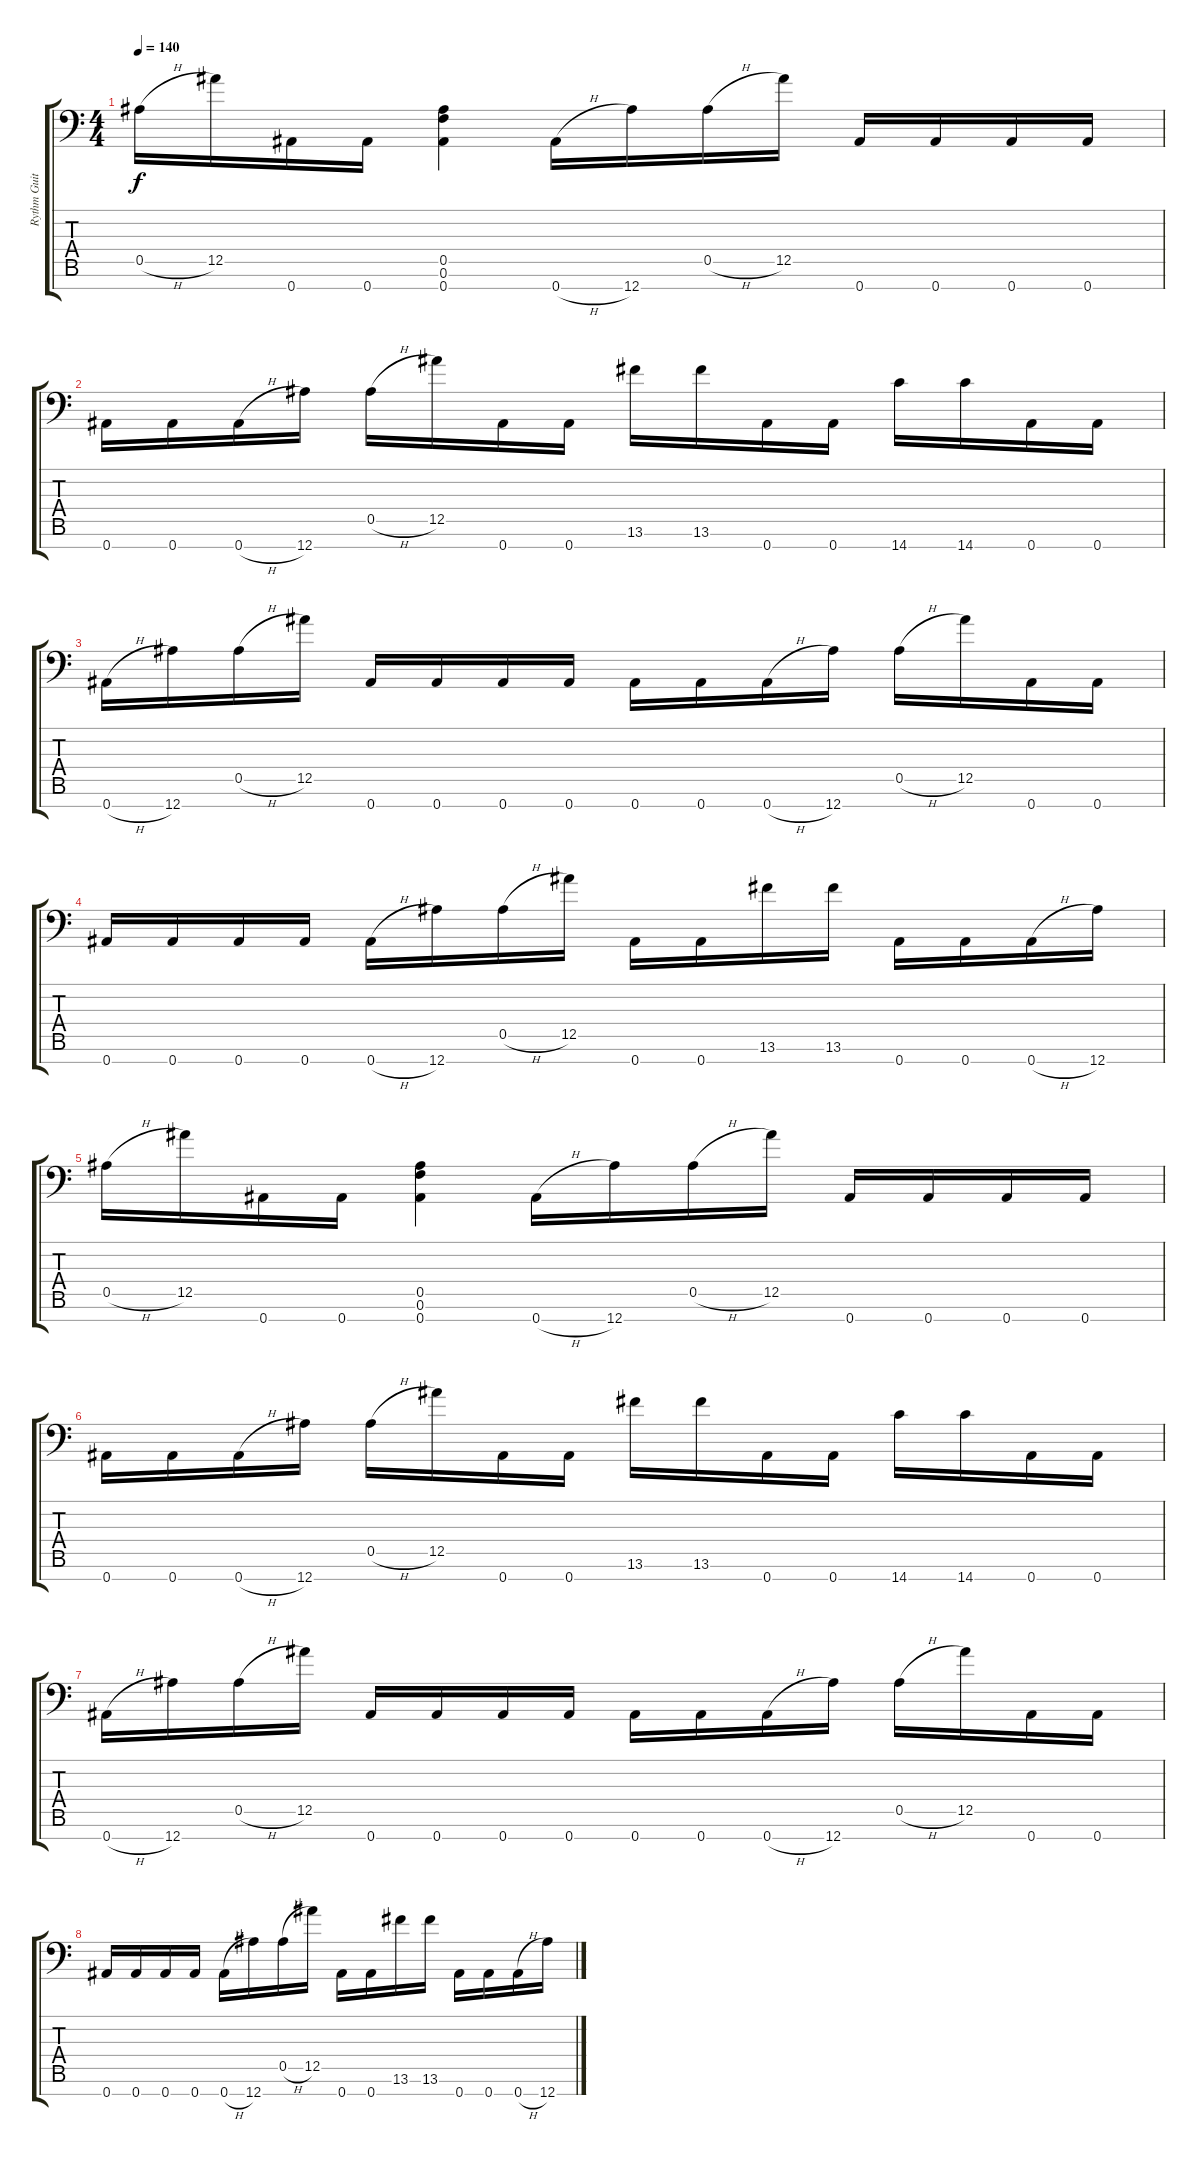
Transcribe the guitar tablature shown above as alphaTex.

\track ("Rythm Guitar" "Rythm Guit") {instrument distortionguitar}
\staff {score tabs}
\tuning (Eb4 Bb3 Gb3 Eb3 Bb2 F2 Bb1) {hide}
\ts (4 4)
\tempo 140
\clef f4
\ks c
0.5{h}.16{dy f} 12.5.16 0.7.16 0.7.16 (0.5 0.6 0.7).4 0.7{h}.16 12.7.16 0.5{h}.16 12.5.16 0.7.16 0.7.16 0.7.16 0.7.16 |
0.7.16 0.7.16 0.7{h}.16 12.7.16 0.5{h}.16 12.5.16 0.7.16 0.7.16 13.6.16 13.6.16 0.7.16 0.7.16 14.7.16 14.7.16 0.7.16 0.7.16 |
0.7{h}.16 12.7.16 0.5{h}.16 12.5.16 0.7.16 0.7.16 0.7.16 0.7.16 0.7.16 0.7.16 0.7{h}.16 12.7.16 0.5{h}.16 12.5.16 0.7.16 0.7.16 |
0.7.16 0.7.16 0.7.16 0.7.16 0.7{h}.16 12.7.16 0.5{h}.16 12.5.16 0.7.16 0.7.16 13.6.16 13.6.16 0.7.16 0.7.16 0.7{h}.16 12.7.16 |
0.5{h}.16 12.5.16 0.7.16 0.7.16 (0.5 0.6 0.7).4 0.7{h}.16 12.7.16 0.5{h}.16 12.5.16 0.7.16 0.7.16 0.7.16 0.7.16 |
0.7.16 0.7.16 0.7{h}.16 12.7.16 0.5{h}.16 12.5.16 0.7.16 0.7.16 13.6.16 13.6.16 0.7.16 0.7.16 14.7.16 14.7.16 0.7.16 0.7.16 |
0.7{h}.16 12.7.16 0.5{h}.16 12.5.16 0.7.16 0.7.16 0.7.16 0.7.16 0.7.16 0.7.16 0.7{h}.16 12.7.16 0.5{h}.16 12.5.16 0.7.16 0.7.16 |
0.7.16 0.7.16 0.7.16 0.7.16 0.7{h}.16 12.7.16 0.5{h}.16 12.5.16 0.7.16 0.7.16 13.6.16 13.6.16 0.7.16 0.7.16 0.7{h}.16 12.7.16
